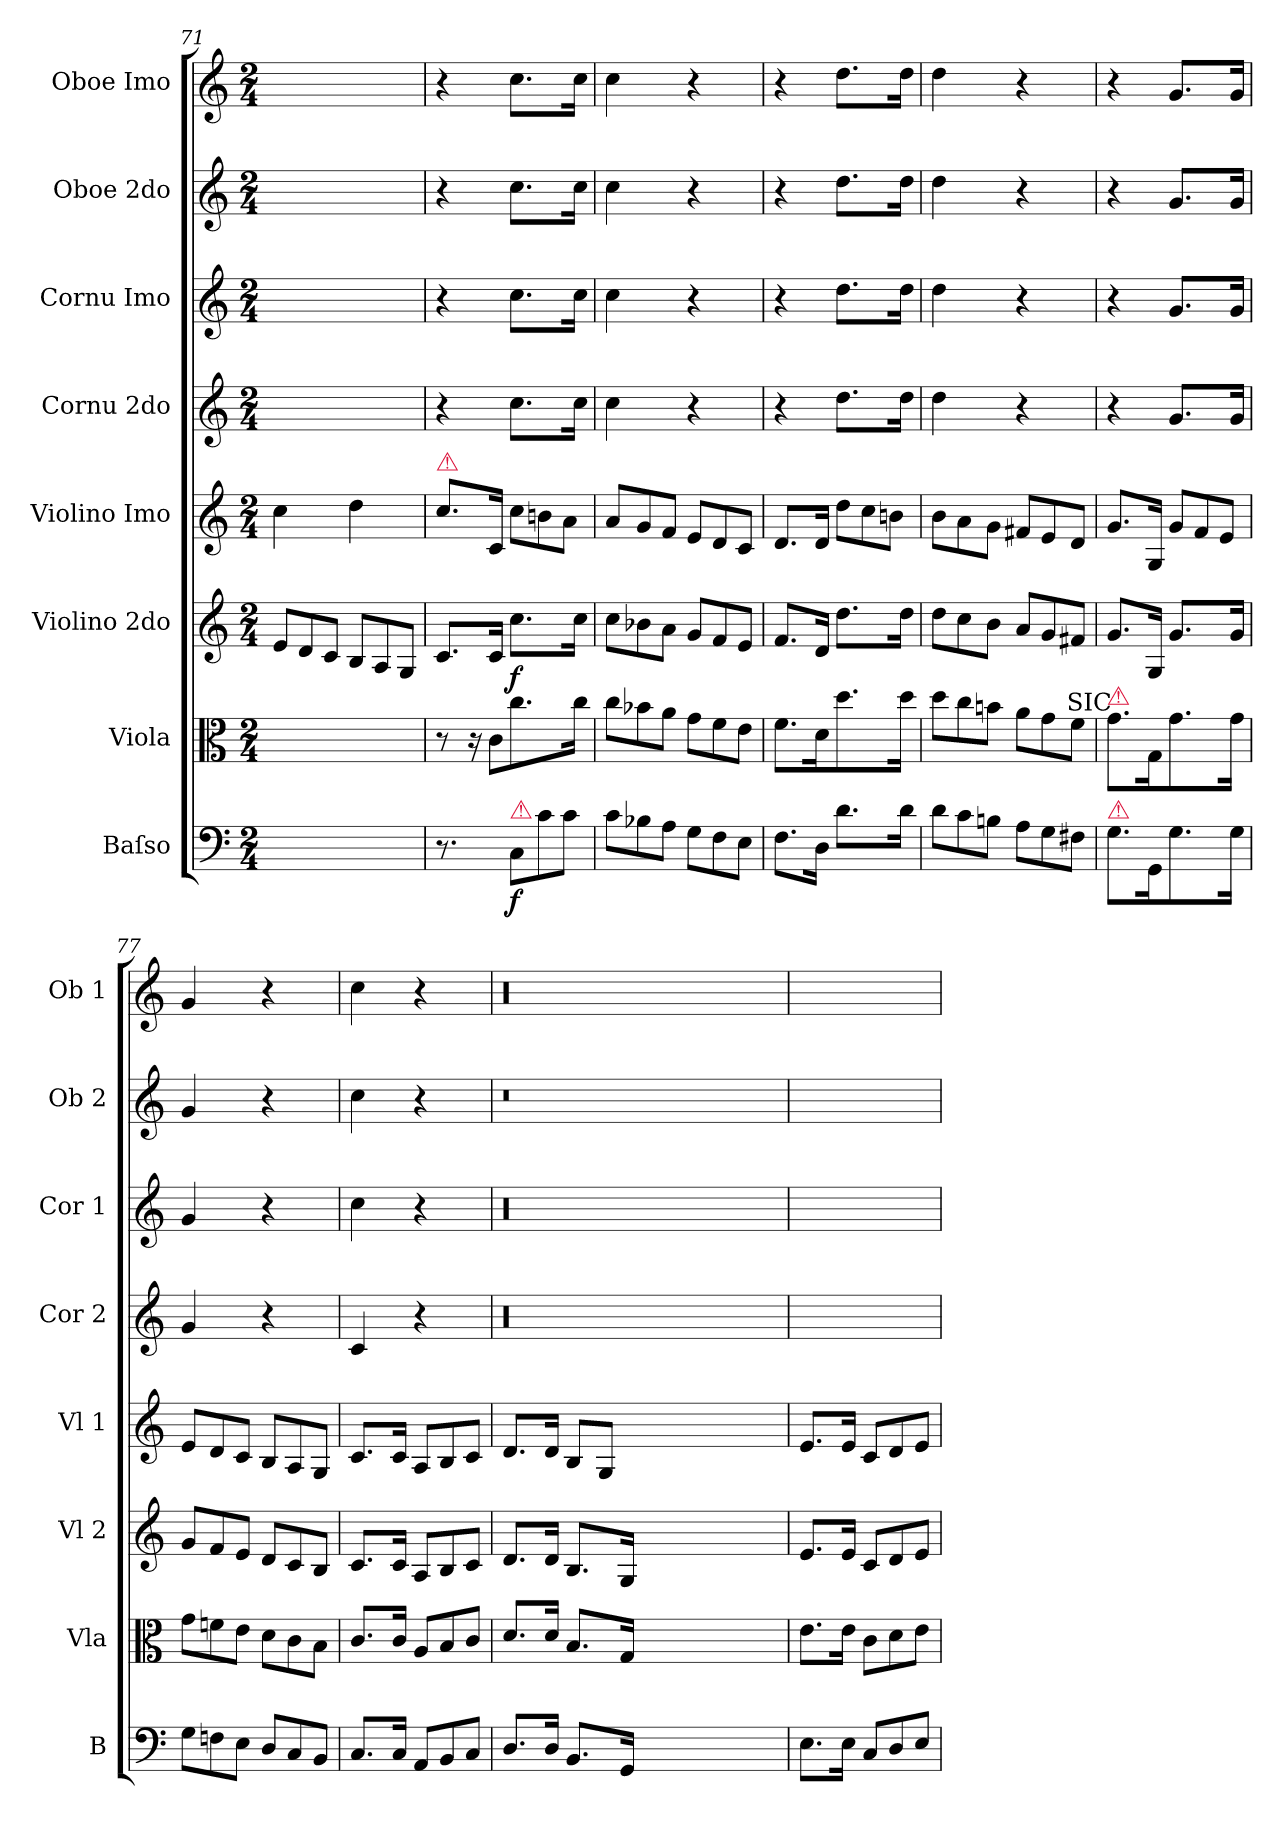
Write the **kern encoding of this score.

**kern	**dynam	**kern	**kern	**dynam	**kern	**kern	**kern	**kern	**kern
*part8	*part8	*part7	*part6	*part6	*part5	*part4	*part3	*part2	*part1
*staff8	*staff8	*staff7	*staff6	*staff6	*staff5	*staff4	*staff3	*staff2	*staff1
*I"Baſso	*	*I"Viola	*I"Violino 2do	*	*I"Violino Imo	*I"Cornu 2do	*I"Cornu Imo	*I"Oboe 2do	*I"Oboe Imo
*I'B	*	*I'Vla	*I'Vl 2	*	*I'Vl 1	*I'Cor 2	*I'Cor 1	*I'Ob 2	*I'Ob 1
*clefF4	*	*clefC3	*clefG2	*	*clefG2	*clefG2	*clefG2	*clefG2	*clefG2
*k[]	*	*k[]	*k[]	*	*k[]	*k[]	*k[]	*k[]	*k[]
*C:	*	*C:	*C:	*	*C:	*C:	*C:	*C:	*C:
*M2/4	*	*M2/4	*M2/4	*	*M2/4	*M2/4	*M2/4	*M2/4	*M2/4
*	*	*	*Xtuplet	*	*	*	*	*	*
=71	=71	=71	=71	=71	=71	=71	=71	=71	=71
2ryy	.	2ryy	12e/L	.	4cc\	2ryy	2ryy	2ryy	2ryy
.	.	.	12d/	.	.	.	.	.	.
.	.	.	12c/J	.	.	.	.	.	.
.	.	.	12B/L	.	4dd\	.	.	.	.
.	.	.	12A/	.	.	.	.	.	.
.	.	.	12G/J	.	.	.	.	.	.
=72	=72	=72	=72	=72	=72	=72	=72	=72	=72
!	!	!	!	!	!LO:TX:a:color=crimson:t=⚠	!	!	!	!
!LO:N:vis=8.	!	!	!	!	!	!	!	!	!
4r	.	8r	8.c/L	.	8.cc\L	4r	4r	4r	4r
.	.	16r	.	.	.	.	.	.	.
!	!	!LO:N:vis=8	!	!	!	!	!	!	!
.	.	16c\L	16c/Jk	.	16c/Jk	.	.	.	.
*Xtuplet	*	*	*	*	*Xtuplet	*	*	*	*
!LO:TX:a:color=crimson:t=⚠	!	!	!	!	!	!	!	!	!
12C/L	f	8.cc\	8.cc\L	f	12cc\L	8.cc\L	8.cc\L	8.cc\L	8.cc\L
12c\	.	.	.	.	12bn\	.	.	.	.
12c\J	.	.	.	.	12a\J	.	.	.	.
.	.	16cc\Jk	16cc\Jk	.	.	16cc\Jk	16cc\Jk	16cc\Jk	16cc\Jk
=73	=73	=73	=73	=73	=73	=73	=73	=73	=73
*	*	*Xtuplet	*	*	*	*	*	*	*
12c\L	.	12cc\L	12cc\L	.	12a/L	4cc\	4cc\	4cc\	4cc\
12B-X\	.	12b-X\	12b-X\	.	12g/	.	.	.	.
12A\J	.	12a\J	12a\J	.	12f/J	.	.	.	.
12G\L	.	12g\L	12g/L	.	12e/L	4r	4r	4r	4r
12F\	.	12f\	12f/	.	12d/	.	.	.	.
12E\J	.	12e\J	12e/J	.	12c/J	.	.	.	.
=74	=74	=74	=74	=74	=74	=74	=74	=74	=74
8.F\L	.	8.f\L	8.f/L	.	8.d/L	4r	4r	4r	4r
16D\Jk	.	16d\K	16d/Jk	.	16d/Jk	.	.	.	.
8.d\L	.	8.dd\	8.dd\L	.	12dd\L	8.dd\L	8.dd\L	8.dd\L	8.dd\L
.	.	.	.	.	12cc\	.	.	.	.
.	.	.	.	.	12bn\J	.	.	.	.
16d\Jk	.	16dd\Jk	16dd\Jk	.	.	16dd\Jk	16dd\Jk	16dd\Jk	16dd\Jk
=75	=75	=75	=75	=75	=75	=75	=75	=75	=75
12d\L	.	12dd\L	12dd\L	.	12b\L	4dd\	4dd\	4dd\	4dd\
12c\	.	12cc\	12cc\	.	12a\	.	.	.	.
12Bn\J	.	12bn\J	12b\J	.	12g\J	.	.	.	.
12A\L	.	12a\L	12a/L	.	12f#X/L	4r	4r	4r	4r
12G\	.	12g\	12g/	.	12e/	.	.	.	.
!	!	!LO:TX:a:t=SIC	!	!	!	!	!	!	!
12F#X\J	.	12f\J	12f#X/J	.	12d/J	.	.	.	.
=76	=76	=76	=76	=76	=76	=76	=76	=76	=76
!	!	!LO:TX:a:color=crimson:t=⚠	!	!	!	!	!	!	!
!LO:TX:a:color=crimson:t=⚠	!	!	!	!	!	!	!	!	!
8.G\L	.	8.g\L	8.g/L	.	8.g/L	4r	4r	4r	4r
16GG/K	.	16G/K	16G/Jk	.	16G/Jk	.	.	.	.
8.G\	.	8.g\	8.g/L	.	12g/L	8.g/L	8.g/L	8.g/L	8.g/L
.	.	.	.	.	12f/	.	.	.	.
.	.	.	.	.	12e/J	.	.	.	.
16G\Jk	.	16g\Jk	16g/Jk	.	.	16g/Jk	16g/Jk	16g/Jk	16g/Jk
=77	=77	=77	=77	=77	=77	=77	=77	=77	=77
12G\L	.	12g\L	12g/L	.	12e/L	4g/	4g/	4g/	4g/
12Fn\	.	12fn\	12f/	.	12d/	.	.	.	.
12E\J	.	12e\J	12e/J	.	12c/J	.	.	.	.
12D/L	.	12d\L	12d/L	.	12B/L	4r	4r	4r	4r
12C/	.	12c\	12c/	.	12A/	.	.	.	.
12BB/J	.	12B\J	12B/J	.	12G/J	.	.	.	.
=78	=78	=78	=78	=78	=78	=78	=78	=78	=78
8.C/L	.	8.c/L	8.c/L	.	8.c/L	4c/	4cc\	4cc\	4cc\
16C/Jk	.	16c/Jk	16c/Jk	.	16c/Jk	.	.	.	.
12AA/L	.	12A/L	12A/L	.	12A/L	4r	4r	4r	4r
12BB/	.	12B/	12B/	.	12B/	.	.	.	.
12C/J	.	12c/J	12c/J	.	12c/J	.	.	.	.
=79	=79	=79	=79	=79	=79	=79	=79	=79	=79
!	!	!	!	!	!	!LO:N:vis=00	!LO:N:vis=00	!	!LO:N:vis=00
8.D/L	.	8.d/L	8.d/L	.	8.d/L	0r	0r	0r	0r
16D/Jk	.	16d/Jk	16d/Jk	.	16d/Jk	.	.	.	.
8.BB/L	.	8.B/L	8.B/L	.	8B/L	.	.	.	.
.	.	.	.	.	8G/J	.	.	.	.
16GG/Jk	.	16G/Jk	16G/Jk	.	.	.	.	.	.
1.ryy	.	1.ryy	1.ryy	.	1.ryy	.	.	.	.
=80	=80	=80	=80	=80	=80	=80	=80	=80	=80
8.E\L	.	8.e\L	8.e/L	.	8.e/L	2ryy	2ryy	2ryy	2ryy
16E\Jk	.	16e\Jk	16e/Jk	.	16e/Jk	.	.	.	.
12C/L	.	12c\L	12c/L	.	12c/L	.	.	.	.
12D/	.	12d\	12d/	.	12d/	.	.	.	.
12E/J	.	12e\J	12e/J	.	12e/J	.	.	.	.
=	=	=	=	=	=	=	=	=	=
*-	*-	*-	*-	*-	*-	*-	*-	*-	*-
